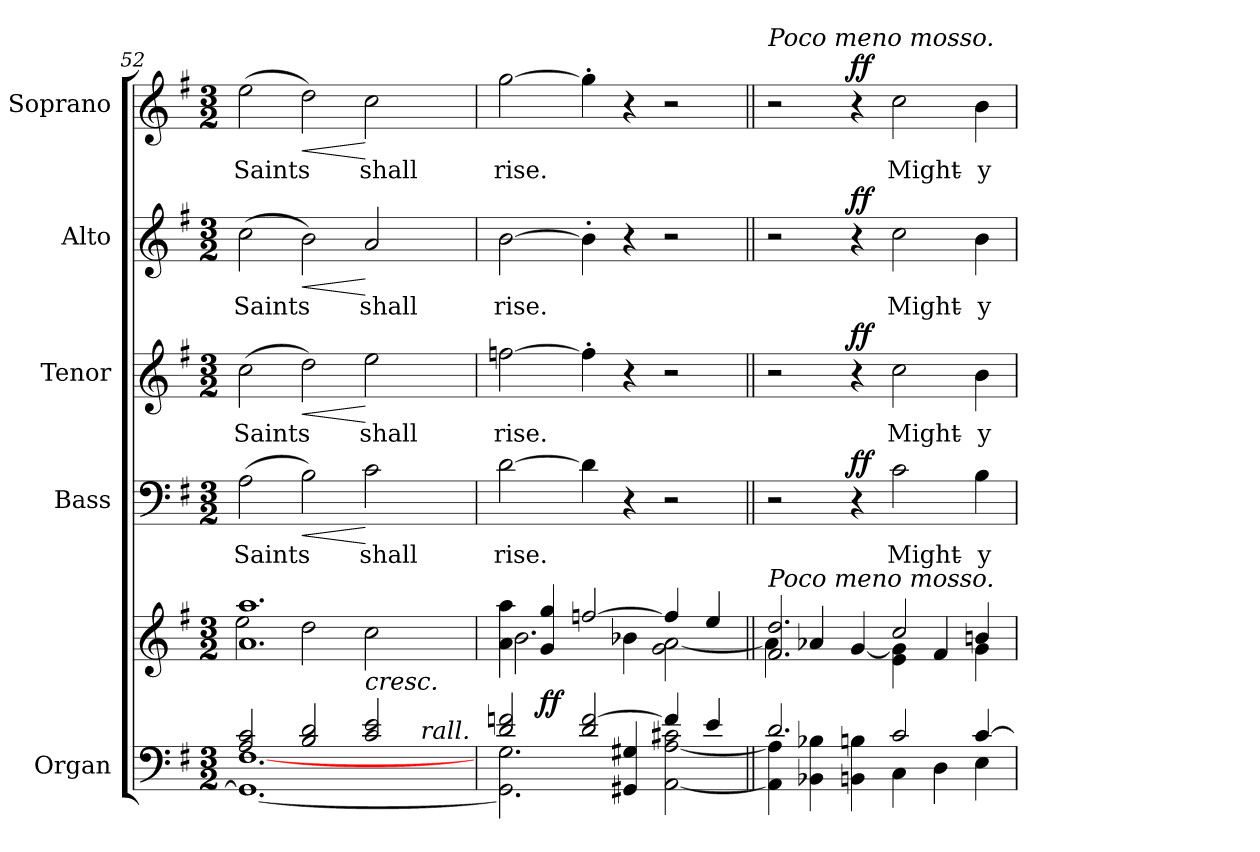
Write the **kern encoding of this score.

**kern	**kern	**dynam	**kern	**text	**dynam	**kern	**text	**dynam	**kern	**text	**dynam	**kern	**text	**dynam
*part5	*part5	*part5	*part4	*part4	*part4	*part3	*part3	*part3	*part2	*part2	*part2	*part1	*part1	*part1
*staff6	*staff5	*staff5/6	*staff4	*staff4	*staff4	*staff3	*staff3	*staff3	*staff2	*staff2	*staff2	*staff1	*staff1	*staff1
*I"Organ	*	*	*I"Bass	*	*	*I"Tenor	*	*	*I"Alto	*	*	*I"Soprano	*	*
*I'Org.	*	*	*	*	*	*	*	*	*	*	*	*	*	*
*clefF4	*clefG2	*	*clefF4	*	*	*clefG2	*	*	*clefG2	*	*	*clefG2	*	*
*	*	*	*	*	*	*ITrd7c12	*	*	*	*	*	*	*	*
*k[f#]	*k[f#]	*	*k[f#]	*	*	*k[f#]	*	*	*k[f#]	*	*	*k[f#]	*	*
*G:	*G:	*	*G:	*	*	*G:	*	*	*G:	*	*	*G:	*	*
*M3/2	*M3/2	*	*M3/2	*	*	*M3/2	*	*	*M3/2	*	*	*M3/2	*	*
=52	=52	=52	=52	=52	=52	=52	=52	=52	=52	=52	=52	=52	=52	=52
*^	*^	*	*	*	*	*	*	*	*	*	*	*	*	*
!	!	!	!	!	!	!LO:LY:b:color=#000000	!	!	!	!	!	!	!	!	!	!
!	!	!	!	!	!	!	!	!	!LO:LY:b:color=#000000	!	!	!	!	!	!	!
!	!	!	!	!	!	!	!	!	!	!	!	!LO:LY:b:color=#000000	!	!	!	!
!	!	!	!	!	!	!	!	!	!	!	!	!	!	!	!LO:LY:b:color=#000000	!
*	*^	*	*	*	*	*	*	*	*	*	*	*	*	*	*	*
2Ai/ 2ci	1.GGi_ [1.F#i	1ryy	1.ai 1.aai	2eei\	.	(2Ai\	Saints	.	(2ci\	Saints	.	(2cci\	Saints	.	(2eei\	Saints	.
!	!	!	!	!	!	!	!	!LO:HP:b	!	!	!LO:HP:b	!	!	!LO:HP:b	!	!	!LO:HP:b
2Bi/ 2di	.	.	.	2ddi\	[	2Bi\)	.	<	2di\)	.	<	2bi\)	.	<	2ddi\)	.	<
!	!	!	!	!	!LO:HP:b	!	!	!	!	!	!	!	!	!	!	!	!
!	!	!	!	!	!	!	!LO:LY:b:color=#000000	!	!	!	!	!	!	!	!	!	!
!	!	!	!	!	!	!	!	!	!	!LO:LY:b:color=#000000	!	!	!	!	!	!	!
!	!	!	!	!	!	!	!	!	!	!	!	!	!LO:LY:b:color=#000000	!	!	!	!
!	!	!	!	!	!	!	!	!	!	!	!	!	!	!	!	!LO:LY:b:color=#000000	!
2ci/ 2ei	.	4ryy	.	2cci\	<	2ci\	shall	[	2ei\	shall	[	2ai/	shall	[	2cci\	shall	[
.	.	32ryy	.	.	.	.	.	.	.	.	.	.	.	.	.	.	.
.	.	256ryy	.	.	.	.	.	.	.	.	.	.	.	.	.	.	.
!	!	!LO:TX:a:i:t=rall.	!	!	!	!	!	!	!	!	!	!	!	!	!	!	!
.	.	8ryy	.	.	.	.	.	.	.	.	.	.	.	.	.	.	.
.	.	16ryy	.	.	.	.	.	.	.	.	.	.	.	.	.	.	.
.	.	64..ryy	.	.	.	.	.	.	.	.	.	.	.	.	.	.	.
*	*v	*v	*	*	*	*	*	*	*	*	*	*	*	*	*	*	*
=53	=53	=53	=53	=53	=53	=53	=53	=53	=53	=53	=53	=53	=53	=53	=53	=53
*	*^	*	*	*	*	*	*	*	*	*	*	*	*	*	*	*
!	!	!	!	!	!	!	!LO:LY:b:color=#000000	!	!	!	!	!	!	!	!	!	!
*	*v	*v	*	*	*	*	*	*	*	*	*	*	*	*	*	*	*
*	*^	*	*	*	*	*	*	*	*	*	*	*	*	*	*	*
!	!	!	!	!	!	!	!	!	!	!LO:LY:b:color=#000000	!	!	!	!	!	!	!
*	*v	*v	*	*	*	*	*	*	*	*	*	*	*	*	*	*	*
*	*^	*	*	*	*	*	*	*	*	*	*	*	*	*	*	*
!	!	!	!	!	!	!	!	!	!	!	!	!	!LO:LY:b:color=#000000	!	!	!	!
*	*v	*v	*	*	*	*	*	*	*	*	*	*	*	*	*	*	*
*	*^	*	*	*	*	*	*	*	*	*	*	*	*	*	*	*
!	!	!	!	!	!	!	!	!	!	!	!	!	!	!	!	!LO:LY:b:color=#000000	!
*	*v	*v	*	*	*	*	*	*	*	*	*	*	*	*	*	*	*
2di/ 2fni	2.GGi\] 2.Gi	4ai\ 4aai	2.bi\	.	[2di\	rise.	.	[2fni\	rise.	.	[2bi\	rise.	.	[2ggi\	rise.	.
.	.	4gi/ 4ggi	.	ff	.	.	.	.	.	.	.	.	.	.	.	.
2di/ [2fi	.	[2ffni/	.	.	4di\]	.	.	4f'i\]	.	.	4b'i\]	.	.	4gg'i\]	.	.
.	4GG#Xi/ 4G#Xi	.	4b-Xi\	.	4r	.	.	4r	.	.	4r	.	.	4r	.	.
4fi/]	[2AAi\ [2Ai 2c#Xi	4ffi/]	2gi\ [2ai	.	2r	.	.	2r	.	.	2r	.	.	2r	.	.
4ei/	.	4eei/	.	.	.	.	.	.	.	.	.	.	.	.	.	.
!!LO:LB:g=z
=54||	=54||	=54||	=54||	=54||	=54||	=54||	=54||	=54||	=54||	=54||	=54||	=54||	=54||	=54||	=54||	=54||
*k[]	*	*k[]	*	*	*k[]	*	*	*k[]	*	*	*k[]	*	*	*k[]	*	*
*C:	*	*C:	*	*	*C:	*	*	*C:	*	*	*C:	*	*	*C:	*	*
!	!	!	!	!	!	!	!	!	!	!	!	!	!	!LO:TX:a:i:t=Poco meno mosso.	!	!
!	!	!LO:TX:a:i:t=Poco meno mosso.	!	!	!	!	!	!	!	!	!	!	!	!	!	!
2.di/	4AAi\] 4Ai]	2.fi/ 2.ddi	4ai\]	.	2r	.	.	2r	.	.	2r	.	.	2r	.	.
.	4BB-Xi\ 4B-Xi	.	4a-Xi/	.	.	.	.	.	.	.	.	.	.	.	.	.
.	4BBni\ 4Bni	.	[4gi/	.	4r	.	ff	4r	.	ff	4r	.	ff	4r	.	ff
!	!	!	!	!	!	!LO:LY:b:color=#000000	!	!	!	!	!	!	!	!	!	!
!	!	!	!	!	!	!	!	!	!LO:LY:b:color=#000000	!	!	!	!	!	!	!
!	!	!	!	!	!	!	!	!	!	!	!	!LO:LY:b:color=#000000	!	!	!	!
!	!	!	!	!	!	!	!	!	!	!	!	!	!	!	!LO:LY:b:color=#000000	!
2ci/	4Ci\	2cci/	4ei\ 4gi]	.	2ci\	Might-	.	2ci\	Might-	.	2cci\	Might-	.	2cci\	Might-	.
.	4Di\	.	4fi/	.	.	.	.	.	.	.	.	.	.	.	.	.
!	!	!	!	!	!	!LO:LY:b:color=#000000	!	!	!	!	!	!	!	!	!	!
!	!	!	!	!	!	!	!	!	!LO:LY:b:color=#000000	!	!	!	!	!	!	!
!	!	!	!	!	!	!	!	!	!	!	!	!LO:LY:b:color=#000000	!	!	!	!
!	!	!	!	!	!	!	!	!	!	!	!	!	!	!	!LO:LY:b:color=#000000	!
[4ci/	4Ei\	4bni/	4gi\	.	4Bi\	-y	.	4Bi\	-y	.	4bi\	-y	.	4bi\	-y	.
*v	*v	*	*	*	*	*	*	*	*	*	*	*	*	*	*	*
*	*v	*v	*	*	*	*	*	*	*	*	*	*	*	*	*
=	=	=	=	=	=	=	=	=	=	=	=	=	=	=
*-	*-	*-	*-	*-	*-	*-	*-	*-	*-	*-	*-	*-	*-	*-
